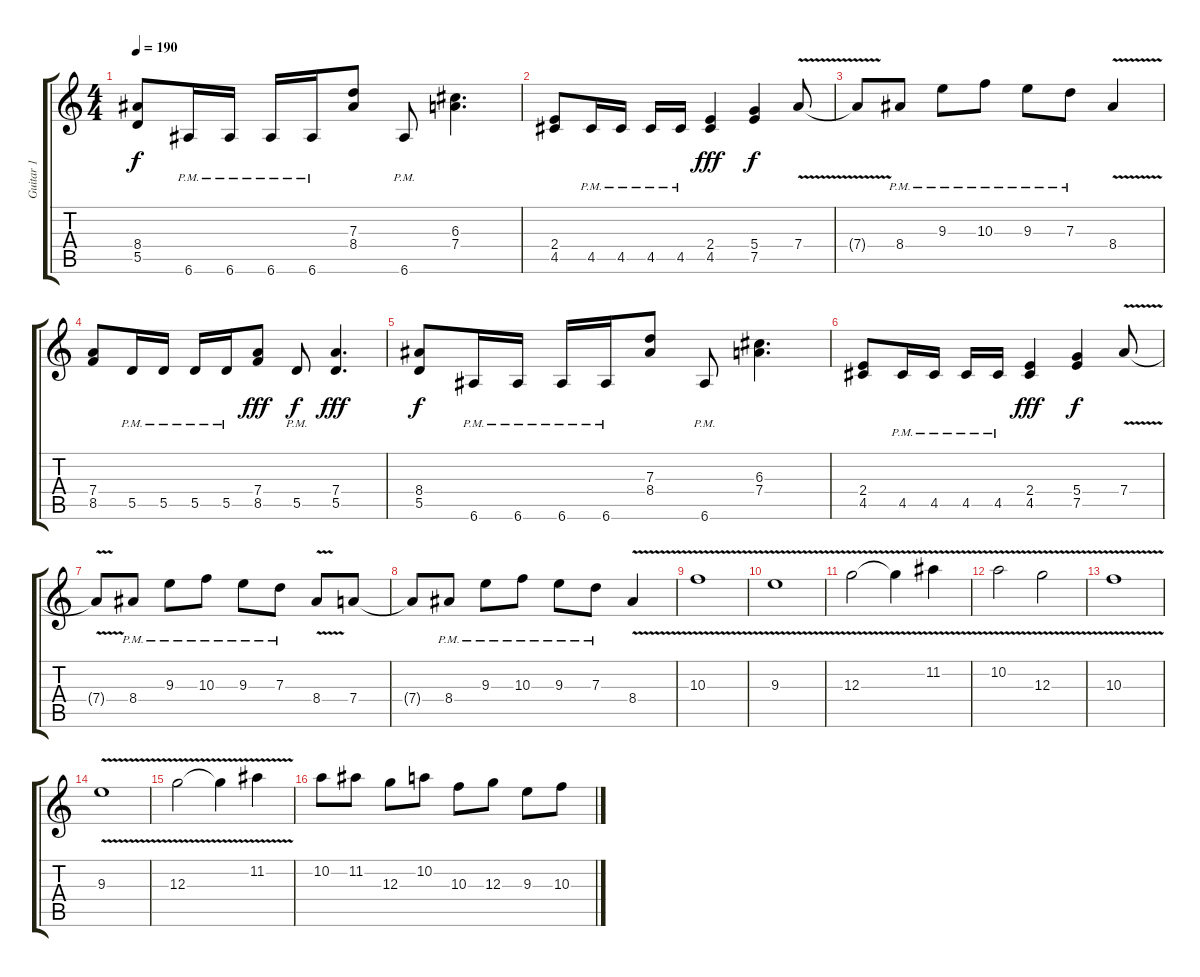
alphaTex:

\track ("Guitar 1" "Guitar 1") {instrument distortionguitar}
\staff {score tabs}
\tuning (E4 B3 G3 D3 A2 E2) {hide}
\ts (4 4)
\tempo 190
\clef g2
\ks c
(8.4 5.5).8{dy f} 6.6{pm}.16 6.6{pm}.16 6.6{pm}.16 6.6{pm}.16 (7.3 8.4).8 6.6{pm}.8 (6.3 7.4).4{d} |
(2.4 4.5).8 4.5{pm}.16 4.5{pm}.16 4.5{pm}.16 4.5{pm}.16 (2.4 4.5).4{dy fff} (5.4 7.5).4{dy f} 7.4{v}.8 |
7.4{t}.8 8.4{pm}.8 9.3{pm}.8 10.3{pm}.8 9.3{pm}.8 7.3{pm}.8 8.4{v}.4 |
(7.4 8.5).8 5.5{pm}.16 5.5{pm}.16 5.5{pm}.16 5.5{pm}.16 (7.4 8.5).8{dy fff} 5.5{pm}.8{dy f} (7.4 5.5).4{d dy fff} |
(8.4 5.5).8{dy f} 6.6{pm}.16 6.6{pm}.16 6.6{pm}.16 6.6{pm}.16 (7.3 8.4).8 6.6{pm}.8 (6.3 7.4).4{d} |
(2.4 4.5).8 4.5{pm}.16 4.5{pm}.16 4.5{pm}.16 4.5{pm}.16 (2.4 4.5).4{dy fff} (5.4 7.5).4{dy f} 7.4{v}.8 |
7.4{t}.8 8.4{pm}.8 9.3{pm}.8 10.3{pm}.8 9.3{pm}.8 7.3{pm}.8 8.4{v}.8 7.4.8 |
7.4{t}.8 8.4{pm}.8 9.3{pm}.8 10.3{pm}.8 9.3{pm}.8 7.3{pm}.8 8.4{v}.4 |
10.3{v}.1 |
9.3{v}.1 |
12.3{v}.2 12.3{v t}.4 11.2{v}.4 |
10.2{v}.2 12.3{v}.2 |
10.3{v}.1 |
9.3{v}.1 |
12.3{v}.2 12.3{v t}.4 11.2{v}.4 |
10.2.8 11.2.8 12.3.8 10.2.8 10.3.8 12.3.8 9.3.8 10.3.8
